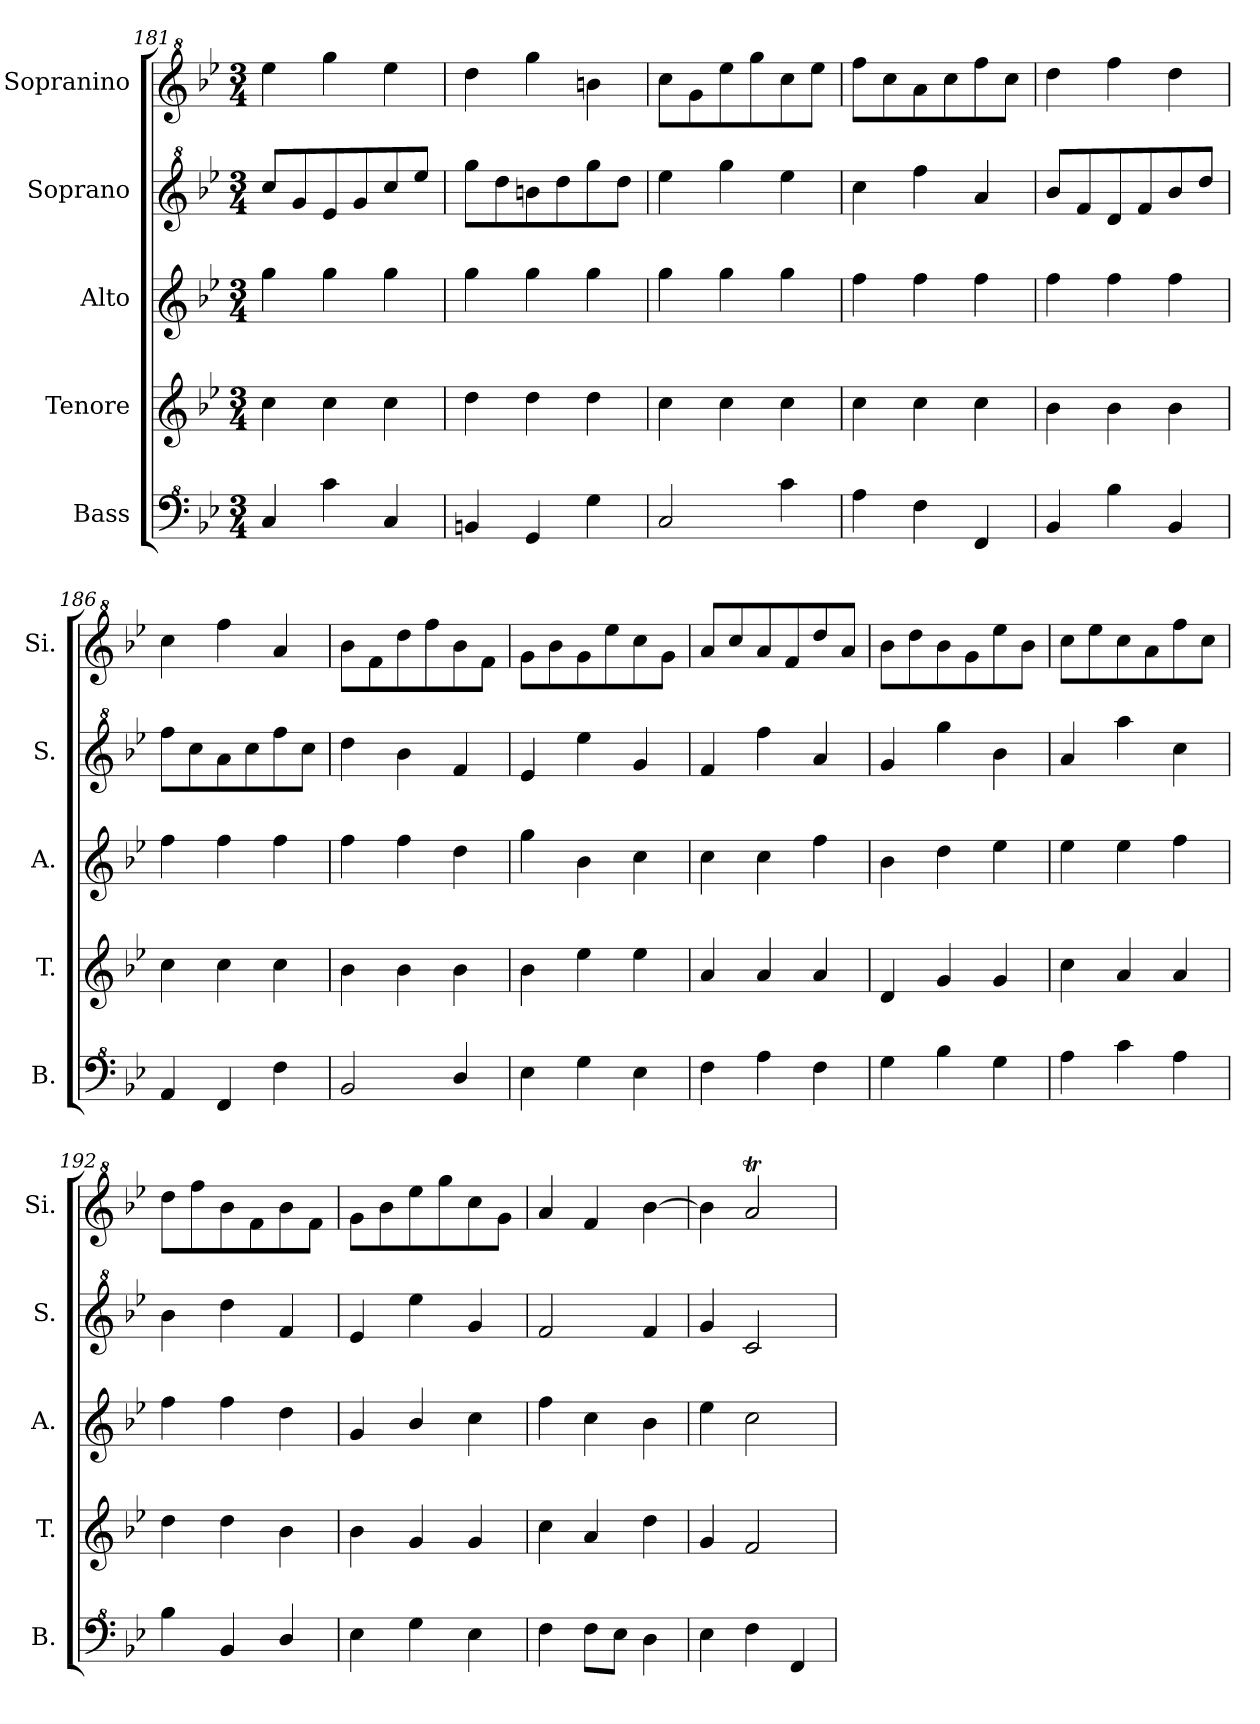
**kern	**kern	**kern	**kern	**kern
*part5	*part4	*part3	*part2	*part1
*staff5	*staff4	*staff3	*staff2	*staff1
*I"Bass	*I"Tenore	*I"Alto	*I"Soprano	*I"Sopranino
*I'B.	*I'T.	*I'A.	*I'S.	*I'Si.
*clefF^4	*clefG2	*clefG2	*clefG^2	*clefG^2
*k[b-e-]	*k[b-e-]	*k[b-e-]	*k[b-e-]	*k[b-e-]
*M3/4	*M3/4	*M3/4	*M3/4	*M3/4
=181	=181	=181	=181	=181
4c/	4cc\	4gg\	8ccc/L	4eee-\
.	.	.	8gg/	.
4cc\	4cc\	4gg\	8ee-/	4ggg\
.	.	.	8gg/	.
4c/	4cc\	4gg\	8ccc/	4eee-\
.	.	.	8eee-/J	.
=182	=182	=182	=182	=182
4Bn/	4dd\	4gg\	8ggg\L	4ddd\
.	.	.	8ddd\	.
4G/	4dd\	4gg\	8bbn\	4ggg\
.	.	.	8ddd\	.
4g\	4dd\	4gg\	8ggg\	4bbn\
.	.	.	8ddd\J	.
=183	=183	=183	=183	=183
2c/	4cc\	4gg\	4eee-\	8ccc\L
.	.	.	.	8gg\
.	4cc\	4gg\	4ggg\	8eee-\
.	.	.	.	8ggg\
4cc\	4cc\	4gg\	4eee-\	8ccc\
.	.	.	.	8eee-\J
=184	=184	=184	=184	=184
4a\	4cc\	4ff\	4ccc\	8fff\L
.	.	.	.	8ccc\
4f\	4cc\	4ff\	4fff\	8aa\
.	.	.	.	8ccc\
4F/	4cc\	4ff\	4aa/	8fff\
.	.	.	.	8ccc\J
=185	=185	=185	=185	=185
4B-/	4b-\	4ff\	8bb-/L	4ddd\
.	.	.	8ff/	.
4b-\	4b-\	4ff\	8dd/	4fff\
.	.	.	8ff/	.
4B-/	4b-\	4ff\	8bb-/	4ddd\
.	.	.	8ddd/J	.
=186	=186	=186	=186	=186
4A/	4cc\	4ff\	8fff\L	4ccc\
.	.	.	8ccc\	.
4F/	4cc\	4ff\	8aa\	4fff\
.	.	.	8ccc\	.
4f\	4cc\	4ff\	8fff\	4aa/
.	.	.	8ccc\J	.
=187	=187	=187	=187	=187
2B-/	4b-\	4ff\	4ddd\	8bb-\L
.	.	.	.	8ff\
.	4b-\	4ff\	4bb-\	8ddd\
.	.	.	.	8fff\
4d/	4b-\	4dd\	4ff/	8bb-\
.	.	.	.	8ff\J
=188	=188	=188	=188	=188
4e-\	4b-\	4gg\	4ee-/	8gg\L
.	.	.	.	8bb-\
4g\	4ee-\	4b-\	4eee-\	8gg\
.	.	.	.	8eee-\
4e-\	4ee-\	4cc\	4gg/	8ccc\
.	.	.	.	8gg\J
=189	=189	=189	=189	=189
4f\	4a/	4cc\	4ff/	8aa/L
.	.	.	.	8ccc/
4a\	4a/	4cc\	4fff\	8aa/
.	.	.	.	8ff/
4f\	4a/	4ff\	4aa/	8ddd/
.	.	.	.	8aa/J
=190	=190	=190	=190	=190
4g\	4d/	4b-\	4gg/	8bb-\L
.	.	.	.	8ddd\
4b-\	4g/	4dd\	4ggg\	8bb-\
.	.	.	.	8gg\
4g\	4g/	4ee-\	4bb-\	8eee-\
.	.	.	.	8bb-\J
!!LO:LB:g=z
=191	=191	=191	=191	=191
4a\	4cc\	4ee-\	4aa/	8ccc\L
.	.	.	.	8eee-\
4cc\	4a/	4ee-\	4aaa\	8ccc\
.	.	.	.	8aa\
4a\	4a/	4ff\	4ccc\	8fff\
.	.	.	.	8ccc\J
=192	=192	=192	=192	=192
4b-\	4dd\	4ff\	4bb-\	8ddd\L
.	.	.	.	8fff\
4B-/	4dd\	4ff\	4ddd\	8bb-\
.	.	.	.	8ff\
4d/	4b-\	4dd\	4ff/	8bb-\
.	.	.	.	8ff\J
=193	=193	=193	=193	=193
4e-\	4b-\	4g/	4ee-/	8gg\L
.	.	.	.	8bb-\
4g\	4g/	4b-/	4eee-\	8eee-\
.	.	.	.	8ggg\
4e-\	4g/	4cc\	4gg/	8ccc\
.	.	.	.	8gg\J
=194	=194	=194	=194	=194
4f\	4cc\	4ff\	2ff/	4aa/
8f\L	4a/	4cc\	.	4ff/
8e-\J	.	.	.	.
4d\	4dd\	4b-\	4ff/	[4bb-\
=195	=195	=195	=195	=195
4e-\	4g/	4ee-\	4gg/	4bb-\]
4f\	2f/	2cc\	2cc/	2aat/
4F/	.	.	.	.
=	=	=	=	=
*-	*-	*-	*-	*-
